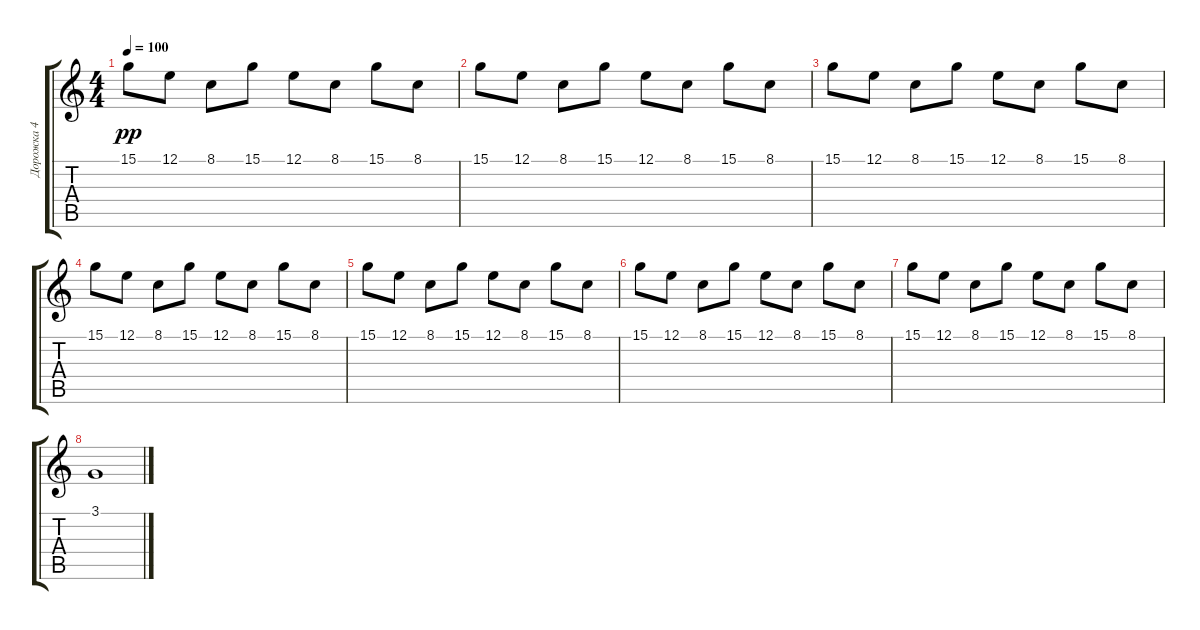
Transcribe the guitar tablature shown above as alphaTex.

\track ("Дорожка 4" "Дорожка 4") {instrument musicbox}
\staff {score tabs}
\tuning (E4 B3 G3 D3 A2 E2) {hide}
\ts (4 4)
\tempo 100
\clef g2
\ks c
15.1.8{dy pp} 12.1.8 8.1.8 15.1.8 12.1.8 8.1.8 15.1.8 8.1.8 |
15.1.8 12.1.8 8.1.8 15.1.8 12.1.8 8.1.8 15.1.8 8.1.8 |
15.1.8 12.1.8 8.1.8 15.1.8 12.1.8 8.1.8 15.1.8 8.1.8 |
15.1.8 12.1.8 8.1.8 15.1.8 12.1.8 8.1.8 15.1.8 8.1.8 |
15.1.8 12.1.8 8.1.8 15.1.8 12.1.8 8.1.8 15.1.8 8.1.8 |
15.1.8 12.1.8 8.1.8 15.1.8 12.1.8 8.1.8 15.1.8 8.1.8 |
15.1.8 12.1.8 8.1.8 15.1.8 12.1.8 8.1.8 15.1.8 8.1.8 |
3.1.1
